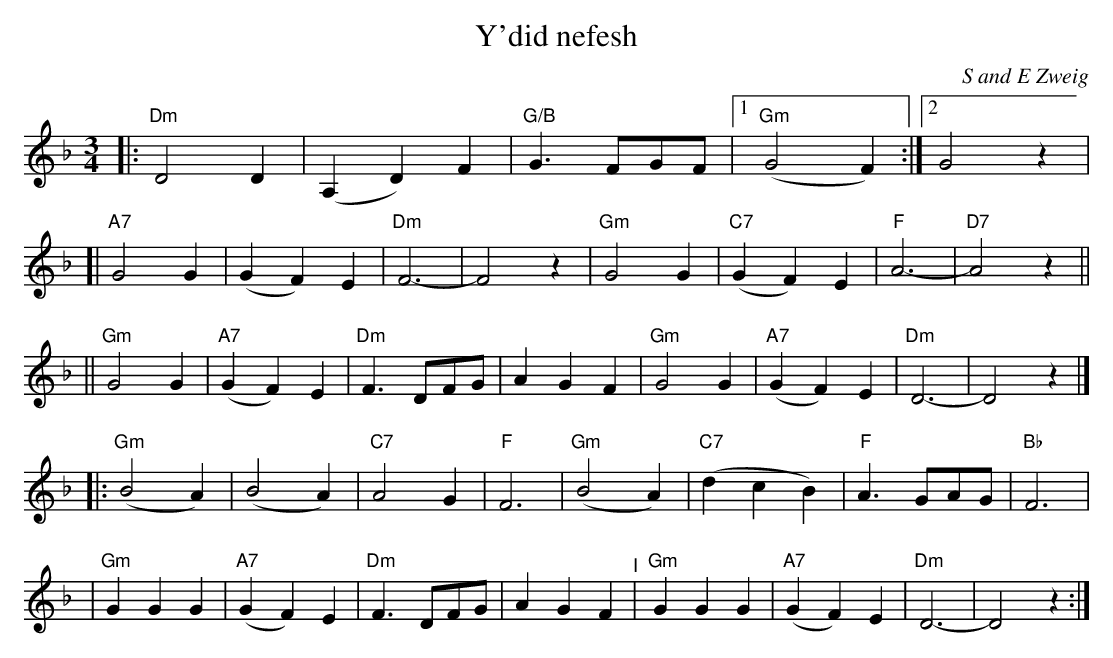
X:1
T: Y'did nefesh
C: S and E Zweig
M: 3/4
L: 1/8
K: Dm
|: "Dm"D4 D2 | (A,2 D2) F2 | "G/B"G3 FGF |1 "Gm"(G4 F2) :|2 G4 z2 |
[| "A7"G4 G2 | (G2 F2) E2 | "Dm"F6- | F4 z2 | "Gm"G4 G2 | "C7"(G2 F2) E2 | "F"A6- | "D7"A4 z2 ||
|| "Gm"G4 G2 | "A7"(G2 F2) E2 | "Dm"F3 DFG | A2 G2 F2 | "Gm"G4 G2 | "A7"(G2 F2) E2 | "Dm"D6- | D4 z2 |]
|: "Gm"(B4 A2) | (B4 A2) | "C7"A4 G2 | "F"F6 | "Gm"(B4 A2) | "C7"(d2 c2 B2) | "F"A3 GAG | "Bb"F6 |
| "Gm"G2 G2 G2 | "A7"(G2 F2) E2 | "Dm"F3 DFG | A2 G2 F2 "^I"| "Gm"G2 G2 G2 | "A7"(G2 F2) E2 | "Dm"D6- | D4 z2 :|
